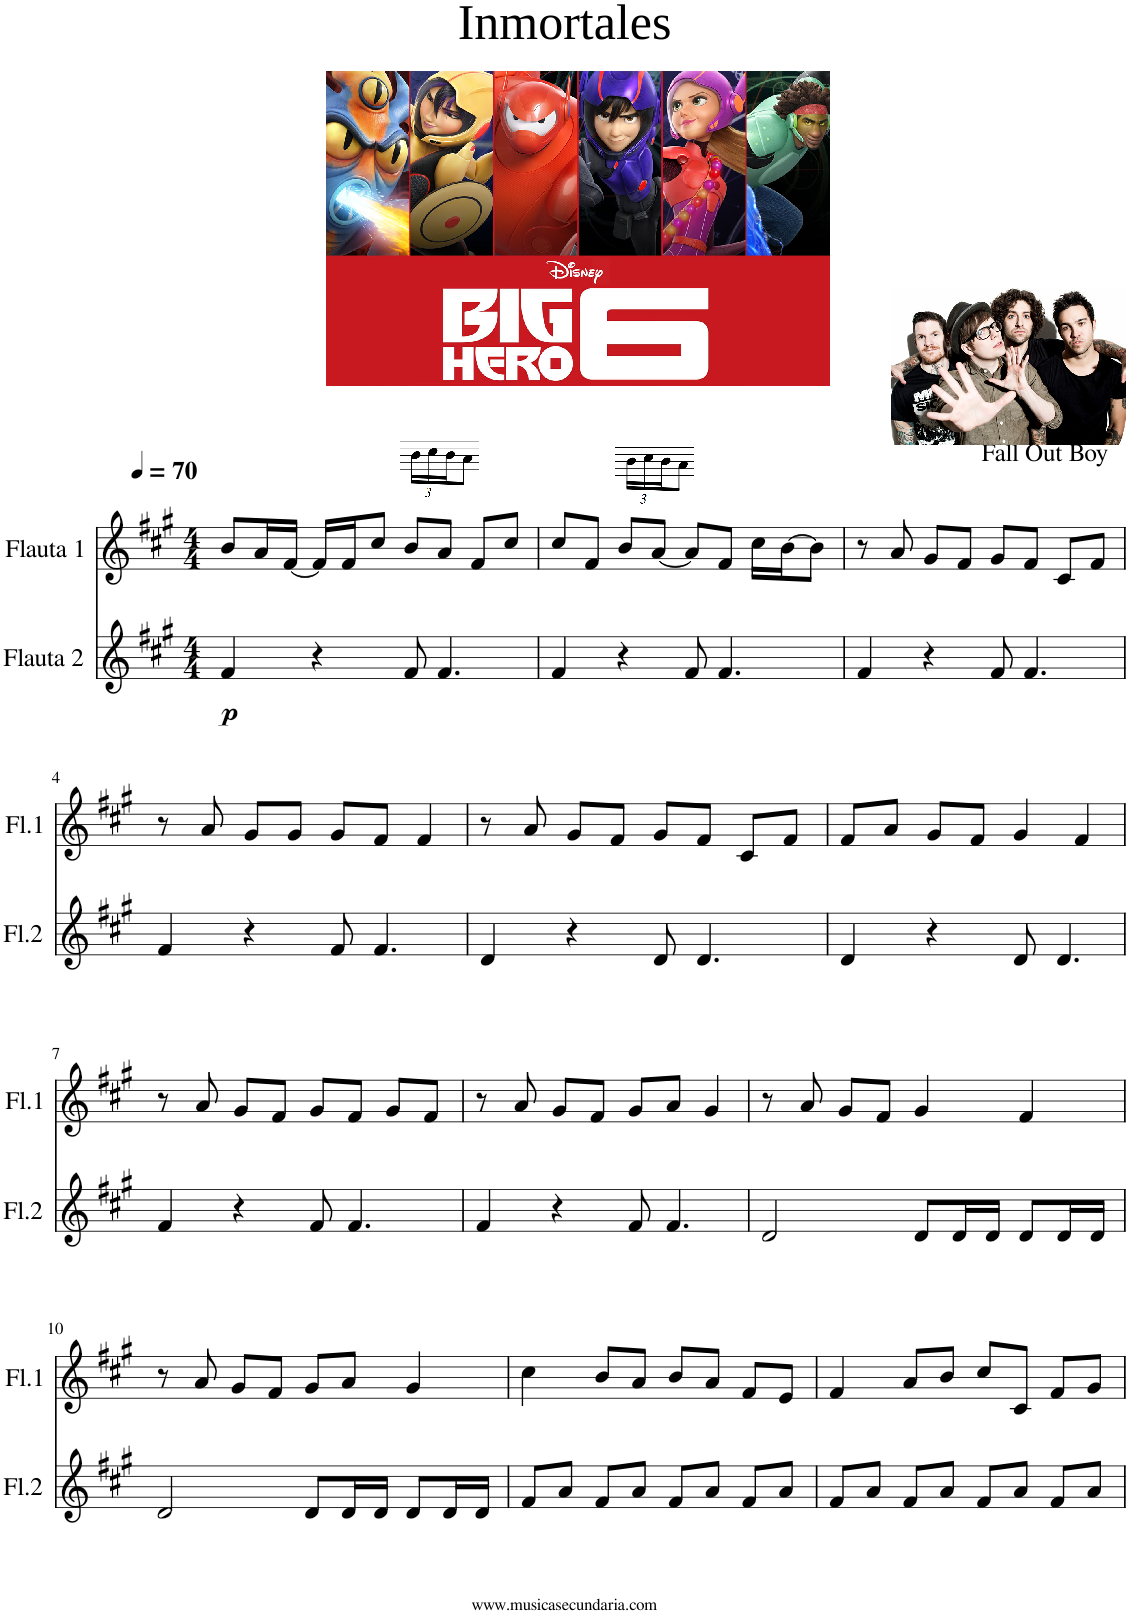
**kern	**dynam	**kern
*part2	*part2	*part1
*staff2	*staff2	*staff1
*I"Flauta 2	*	*I"Flauta 1
*I'Fl.2	*	*I'Fl.1
*clefG2	*	*clefG2
*k[f#c#g#]	*	*k[f#c#g#]
*M4/4	*	*M4/4
*MM70	*	*MM70
=1	=1	=1
!	!LO:DY:b	!
4f#/	p	8b/L
.	.	16a/L
.	.	[16f#/JJ
4r	.	16f#/LL]
.	.	16f#/J
.	.	8cc#/J
8f#/	.	8b/L
4.f#/	.	8a/J
.	.	8f#/L
.	.	8cc#/J
=2	=2	=2
4f#/	.	8cc#/L
.	.	8f#/J
4r	.	8b/L
.	.	[8a/J
8f#/	.	8a/L]
4.f#/	.	8f#/J
.	.	16cc#\LL
.	.	[16b\J
.	.	8b\J]
=3	=3	=3
4f#/	.	8r
.	.	8a/
4r	.	8g#/L
.	.	8f#/J
8f#/	.	8g#/L
4.f#/	.	8f#/J
.	.	8c#/L
.	.	8f#/J
!!LO:LB:g=z
=4	=4	=4
4f#/	.	8r
.	.	8a/
4r	.	8g#/L
.	.	8g#/J
8f#/	.	8g#/L
4.f#/	.	8f#/J
.	.	4f#/
=5	=5	=5
4d/	.	8r
.	.	8a/
4r	.	8g#/L
.	.	8f#/J
8d/	.	8g#/L
4.d/	.	8f#/J
.	.	8c#/L
.	.	8f#/J
=6	=6	=6
4d/	.	8f#/L
.	.	8a/J
4r	.	8g#/L
.	.	8f#/J
8d/	.	4g#/
4.d/	.	.
.	.	4f#/
!!LO:LB:g=z
=7	=7	=7
4f#/	.	8r
.	.	8a/
4r	.	8g#/L
.	.	8f#/J
8f#/	.	8g#/L
4.f#/	.	8f#/J
.	.	8g#/L
.	.	8f#/J
=8	=8	=8
4f#/	.	8r
.	.	8a/
4r	.	8g#/L
.	.	8f#/J
8f#/	.	8g#/L
4.f#/	.	8a/J
.	.	4g#/
=9	=9	=9
2d/	.	8r
.	.	8a/
.	.	8g#/L
.	.	8f#/J
8d/L	.	4g#/
16d/L	.	.
16d/JJ	.	.
8d/L	.	4f#/
16d/L	.	.
16d/JJ	.	.
!!LO:LB:g=z
=10	=10	=10
2d/	.	8r
.	.	8a/
.	.	8g#/L
.	.	8f#/J
8d/L	.	8g#/L
16d/L	.	8a/J
16d/JJ	.	.
8d/L	.	4g#/
16d/L	.	.
16d/JJ	.	.
=11	=11	=11
8f#/L	.	4cc#\
8a/J	.	.
8f#/L	.	8b/L
8a/J	.	8a/J
8f#/L	.	8b/L
8a/J	.	8a/J
8f#/L	.	8f#/L
8a/J	.	8e/J
=12	=12	=12
8f#/L	.	4f#/
8a/J	.	.
8f#/L	.	8a/L
8a/J	.	8b/J
8f#/L	.	8cc#/L
8a/J	.	8c#/J
8f#/L	.	8f#/L
8a/J	.	8g#/J
=	=	=
*-	*-	*-
